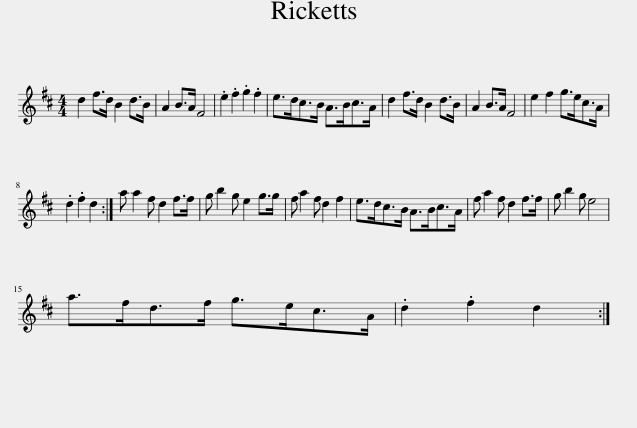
X:1
L:1/8
M:4/4
I:linebreak $
K:D
V:1 treble
V:1
 d2 f>d B2 d>B | A2 B>A F4 | .e2 .f2 .g2 .f2 | e>dc>B A>Bc>A | d2 f>d B2 d>B | %5
 A2 B>A F4 | e2 f2 g>ec>A |$ .d2 .f2 d2 :| a a2 f d2 f>f | g b2 g e2 g>g | %10
 f a2 f d2 f2 | e>dc>B A>Bc>A | f a2 f d2 f>f | g b2 g e4 |$ a>fd>f g>ec>A | %15
 .d2 .f2 d2 :| %16
